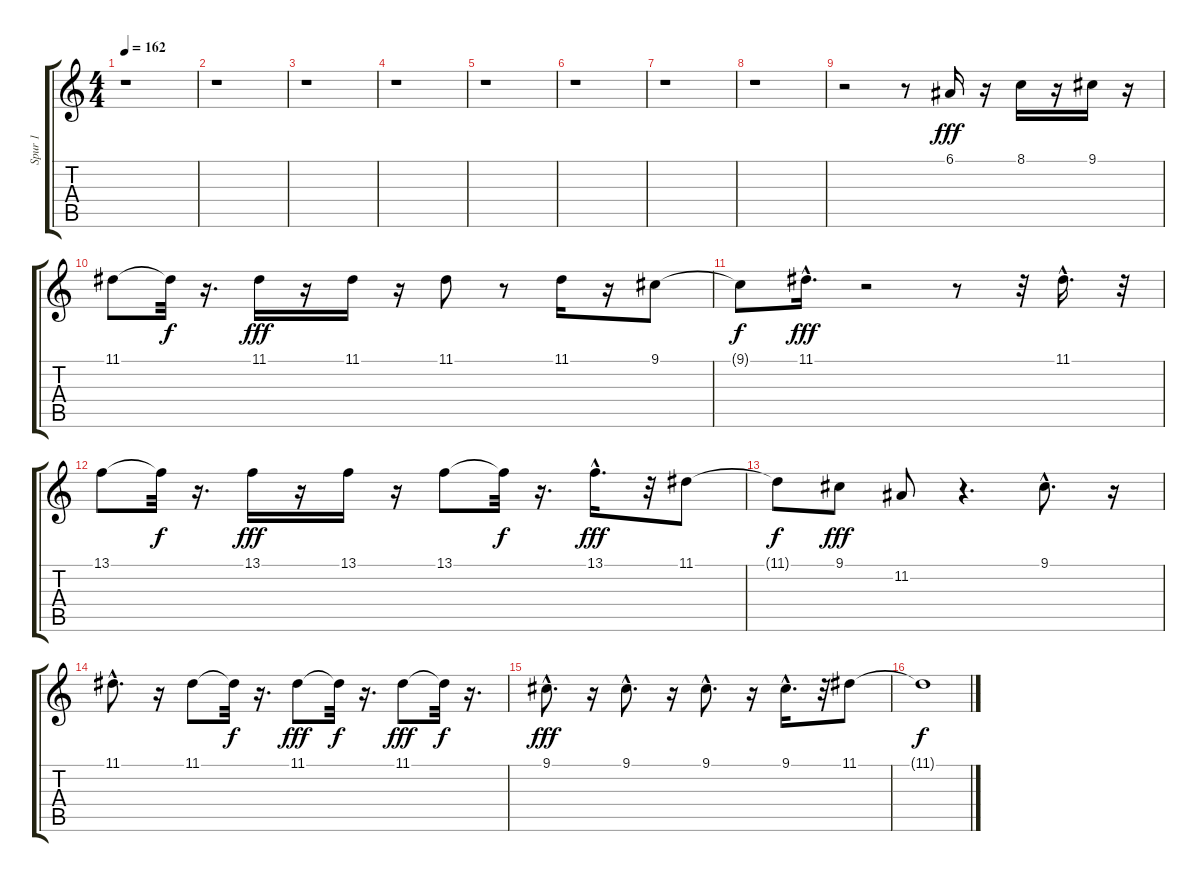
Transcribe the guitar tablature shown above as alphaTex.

\track ("Spur 1" "Spur 1") {instrument recorder}
\staff {score tabs}
\tuning (E4 B3 G3 D3 A2 E2) {hide}
\ts (4 4)
\tempo 162
\clef g2
\ks c
r.1{dy f} |
r.1 |
r.1 |
r.1 |
r.1 |
r.1 |
r.1 |
r.1 |
r.2 r.8 6.1.16{dy fff} r.16 8.1.16 r.16 9.1.16 r.16 |
11.1.8 11.1{t}.32{dy f} r.16{d} 11.1.16{dy fff} r.16 11.1.16 r.16 11.1.8 r.8 11.1.16 r.16 9.1.8 |
9.1{t}.8{dy f} 11.1{hac}.16{d dy fff} r.2 r.8 r.32 11.1{hac}.16{d} r.32 |
13.1.8 13.1{t}.32{dy f} r.16{d} 13.1.16{dy fff} r.16 13.1.16 r.16 13.1.8 13.1{t}.32{dy f} r.16{d} 13.1{hac}.16{d dy fff} r.32 11.1.8 |
11.1{t}.8{dy f} 9.1.8{dy fff} 11.2.8 r.4{d} 9.1{hac}.8{d} r.16 |
11.1{hac}.8{d} r.16 11.1.8 11.1{t}.32{dy f} r.16{d} 11.1.8{dy fff} 11.1{t}.32{dy f} r.16{d} 11.1.8{dy fff} 11.1{t}.32{dy f} r.16{d} |
9.1{hac}.8{d dy fff} r.16 9.1{hac}.8{d} r.16 9.1{hac}.8{d} r.16 9.1{hac}.16{d} r.32 11.1.8 |
11.1{t}.1{dy f}
